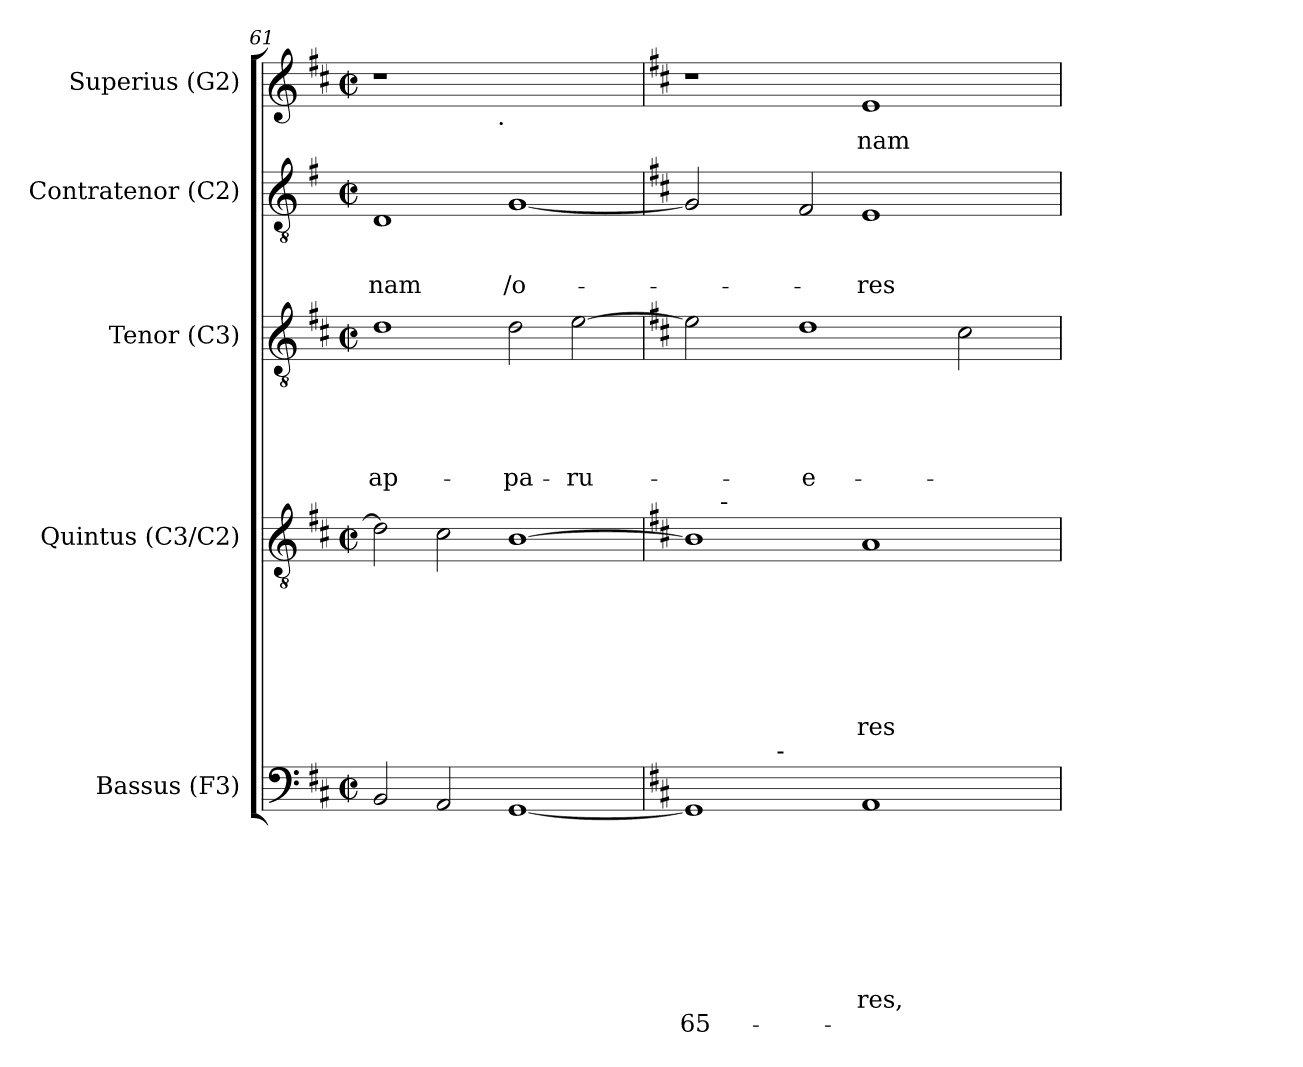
**kern	**text	**text	**text	**text	**text	**text	**text	**text	**text	**kern	**text	**text	**text	**text	**text	**text	**text	**kern	**text	**text	**text	**text	**text	**kern	**text	**text	**text	**kern	**text
*part5	*part5	*part5	*part5	*part5	*part5	*part5	*part5	*part5	*part5	*part4	*part4	*part4	*part4	*part4	*part4	*part4	*part4	*part3	*part3	*part3	*part3	*part3	*part3	*part2	*part2	*part2	*part2	*part1	*part1
*staff5	*staff5	*staff5	*staff5	*staff5	*staff5	*staff5	*staff5	*staff5	*staff5	*staff4	*staff4	*staff4	*staff4	*staff4	*staff4	*staff4	*staff4	*staff3	*staff3	*staff3	*staff3	*staff3	*staff3	*staff2	*staff2	*staff2	*staff2	*staff1	*staff1
*I"Bassus (F3)	*	*	*	*	*	*	*	*	*	*I"Quintus (C3/C2)	*	*	*	*	*	*	*	*I"Tenor (C3)	*	*	*	*	*	*I"Contratenor (C2)	*	*	*	*I"Superius (G2)	*
*I'B.	*	*	*	*	*	*	*	*	*	*I'Q.	*	*	*	*	*	*	*	*I'T.	*	*	*	*	*	*I'Ct.	*	*	*	*I'S.	*
*clefF4	*	*	*	*	*	*	*	*	*	*clefGv2	*	*	*	*	*	*	*	*clefGv2	*	*	*	*	*	*clefGv2	*	*	*	*clefG2	*
*k[f#c#]	*	*	*	*	*	*	*	*	*	*k[f#c#]	*	*	*	*	*	*	*	*k[f#c#]	*	*	*	*	*	*k[f#]	*	*	*	*k[f#c#]	*
*D:	*	*	*	*	*	*	*	*	*	*D:	*	*	*	*	*	*	*	*D:	*	*	*	*	*	*G:	*	*	*	*D:	*
*M2/2	*	*	*	*	*	*	*	*	*	*M2/2	*	*	*	*	*	*	*	*M2/2	*	*	*	*	*	*M2/2	*	*	*	*M2/2	*
*met(c|)	*	*	*	*	*	*	*	*	*	*met(c|)	*	*	*	*	*	*	*	*met(c|)	*	*	*	*	*	*met(c|)	*	*	*	*met(c|)	*
=61	=61	=61	=61	=61	=61	=61	=61	=61	=61	=61	=61	=61	=61	=61	=61	=61	=61	=61	=61	=61	=61	=61	=61	=61	=61	=61	=61	=61	=61
!	!	!	!	!	!	!	!	!	!	!	!	!	!	!	!	!	!	!	!	!	!	!	!LO:LY:b	!	!	!	!LO:LY:b	!	!
*	*	*	*	*	*	*	*	*	*	*	*	*	*	*	*	*	*	*	*	*	*	*	*	*	*	*	*	*^	*
2BB/	.	.	.	.	.	.	.	.	.	2d\]	.	.	.	.	.	.	.	1d	.	.	.	.	ap-	1D	.	.	nam	1r	2ryy	.
2AA/	.	.	.	.	.	.	.	.	.	2c#\	.	.	.	.	.	.	.	.	.	.	.	.	.	.	.	.	.	.	4...ryy	.
!	!	!	!	!	!	!	!	!	!	!	!	!	!	!	!	!	!	!	!	!	!	!	!	!	!	!	!	!	!LO:TX:b:t=.	!
.	.	.	.	.	.	.	.	.	.	.	.	.	.	.	.	.	.	.	.	.	.	.	.	.	.	.	.	.	1ryy	.
!	!	!	!	!	!	!	!	!	!	!	!	!	!	!	!	!	!	!	!	!	!	!	!LO:LY:b	!	!	!	!LO:LY:b	!	!	!
[>1GG	.	.	.	.	.	.	.	.	.	[>1B	.	.	.	.	.	.	.	2d\	.	.	.	.	-pa-	[>1G	.	.	/o-	1ryy	.	.
!	!	!	!	!	!	!	!	!	!	!	!	!	!	!	!	!	!	!	!	!	!	!	!LO:LY:b	!	!	!	!	!	!	!
.	.	.	.	.	.	.	.	.	.	.	.	.	.	.	.	.	.	[>2e\	.	.	.	.	-ru-	.	.	.	.	.	.	.
.	.	.	.	.	.	.	.	.	.	.	.	.	.	.	.	.	.	.	.	.	.	.	.	.	.	.	.	.	32ryy	.
*	*	*	*	*	*	*	*	*	*	*	*	*	*	*	*	*	*	*	*	*	*	*	*	*	*	*	*	*v	*v	*
!!LO:PB:g=z
=62	=62	=62	=62	=62	=62	=62	=62	=62	=62	=62	=62	=62	=62	=62	=62	=62	=62	=62	=62	=62	=62	=62	=62	=62	=62	=62	=62	=62	=62
*	*	*	*	*	*	*	*	*	*	*	*	*	*	*	*	*	*	*	*	*	*	*	*	*k[f#c#]	*	*	*	*	*
*	*	*	*	*	*	*	*	*	*	*	*	*	*	*	*	*	*	*	*	*	*	*	*	*D:	*	*	*	*	*
*	*	*	*	*	*	*	*	*	*	*	*	*	*	*	*	*	*	*	*	*	*	*	*	*	*	*	*	*^	*
!	!	!	!	!	!	!	!	!	!LO:LY:b:rj	!	!	!	!	!	!	!	!	!	!	!	!	!	!	!	!	!	!	!	!	!
*^	*	*	*	*	*	*	*	*	*	*^	*	*	*	*	*	*	*	*	*	*	*	*	*	*	*	*	*	*v	*v	*
1GG]	4ryy	.	.	.	.	.	.	.	.	-65-	1B]	8.ryy	.	.	.	.	.	.	.	2e\]	.	.	.	.	.	2G/]	.	.	.	1r	.
!	!	!	!	!	!	!	!	!	!	!	!	!LO:TX:a:t=-	!	!	!	!	!	!	!	!	!	!	!	!	!	!	!	!	!	!	!
.	.	.	.	.	.	.	.	.	.	.	.	1ryy	.	.	.	.	.	.	.	.	.	.	.	.	.	.	.	.	.	.	.
.	8ryy	.	.	.	.	.	.	.	.	.	.	.	.	.	.	.	.	.	.	.	.	.	.	.	.	.	.	.	.	.	.
.	32ryy	.	.	.	.	.	.	.	.	.	.	.	.	.	.	.	.	.	.	.	.	.	.	.	.	.	.	.	.	.	.
!	!LO:TX:a:t=-	!	!	!	!	!	!	!	!	!	!	!	!	!	!	!	!	!	!	!	!	!	!	!	!	!	!	!	!	!	!
.	1ryy	.	.	.	.	.	.	.	.	.	.	.	.	.	.	.	.	.	.	.	.	.	.	.	.	.	.	.	.	.	.
!	!	!	!	!	!	!	!	!	!	!	!	!	!	!	!	!	!	!	!	!	!	!	!	!	!LO:LY:b:rj	!	!	!	!	!	!
.	.	.	.	.	.	.	.	.	.	.	.	.	.	.	.	.	.	.	.	1d	.	.	.	.	-e-	2F#/	.	.	.	.	.
!	!	!	!	!	!	!	!	!	!LO:LY:b	!	!	!	!	!	!	!	!	!	!LO:LY:b	!	!	!	!	!	!	!	!	!	!LO:LY:b	!	!LO:LY:b
1AA	.	.	.	.	.	.	.	.	-res,	.	1A	.	.	.	.	.	.	.	-res	.	.	.	.	.	.	1E	.	.	-res	1e	nam
.	.	.	.	.	.	.	.	.	.	.	.	2ryy	.	.	.	.	.	.	.	.	.	.	.	.	.	.	.	.	.	.	.
.	2ryy	.	.	.	.	.	.	.	.	.	.	.	.	.	.	.	.	.	.	.	.	.	.	.	.	.	.	.	.	.	.
.	.	.	.	.	.	.	.	.	.	.	.	.	.	.	.	.	.	.	.	2c#\	.	.	.	.	.	.	.	.	.	.	.
.	.	.	.	.	.	.	.	.	.	.	.	4ryy	.	.	.	.	.	.	.	.	.	.	.	.	.	.	.	.	.	.	.
.	16.ryy	.	.	.	.	.	.	.	.	.	.	.	.	.	.	.	.	.	.	.	.	.	.	.	.	.	.	.	.	.	.
.	.	.	.	.	.	.	.	.	.	.	.	16ryy	.	.	.	.	.	.	.	.	.	.	.	.	.	.	.	.	.	.	.
*v	*v	*	*	*	*	*	*	*	*	*	*	*	*	*	*	*	*	*	*	*	*	*	*	*	*	*	*	*	*	*	*
*	*	*	*	*	*	*	*	*	*	*v	*v	*	*	*	*	*	*	*	*	*	*	*	*	*	*	*	*	*	*	*
=	=	=	=	=	=	=	=	=	=	=	=	=	=	=	=	=	=	=	=	=	=	=	=	=	=	=	=	=	=
*-	*-	*-	*-	*-	*-	*-	*-	*-	*-	*-	*-	*-	*-	*-	*-	*-	*-	*-	*-	*-	*-	*-	*-	*-	*-	*-	*-	*-	*-
